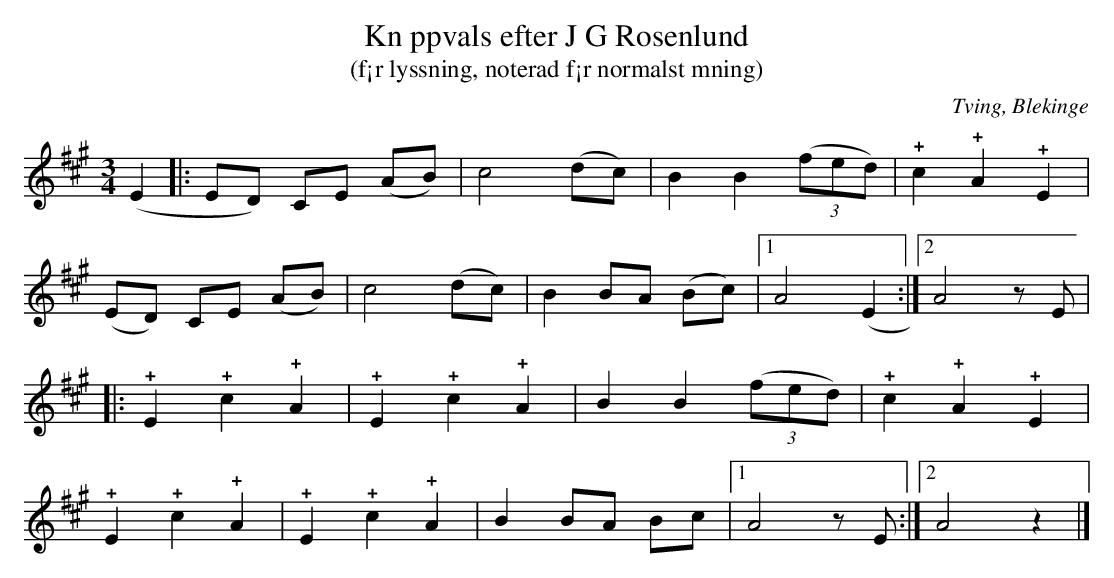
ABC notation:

X:1
T:Kn ppvals efter J G Rosenlund
T:(f¡r lyssning, noterad f¡r normalst mning)
O:Tving, Blekinge
M:3/4
L:1/4
Q:160
K:A
(E |: E/D/) C/E/ (A/B/) | c2 (d/c/) | B B ((3f/e/d/) | !+!c !+!A !+!E |
     (E/D/) C/E/ (A/B/) | c2 (d/c/) | B B/A/ (B/c/) |1 A2 (E :|2 A2 z/E/ |
|: !+!E !+!c !+!A | !+!E !+!c !+!A | B B ((3f/e/d/) | !+!c !+!A !+!E |
   !+!E !+!c !+!A | !+!E !+!c !+!A | B B/A/ B/c/ |1 A2 z/E/ :|2 A2 z |]
